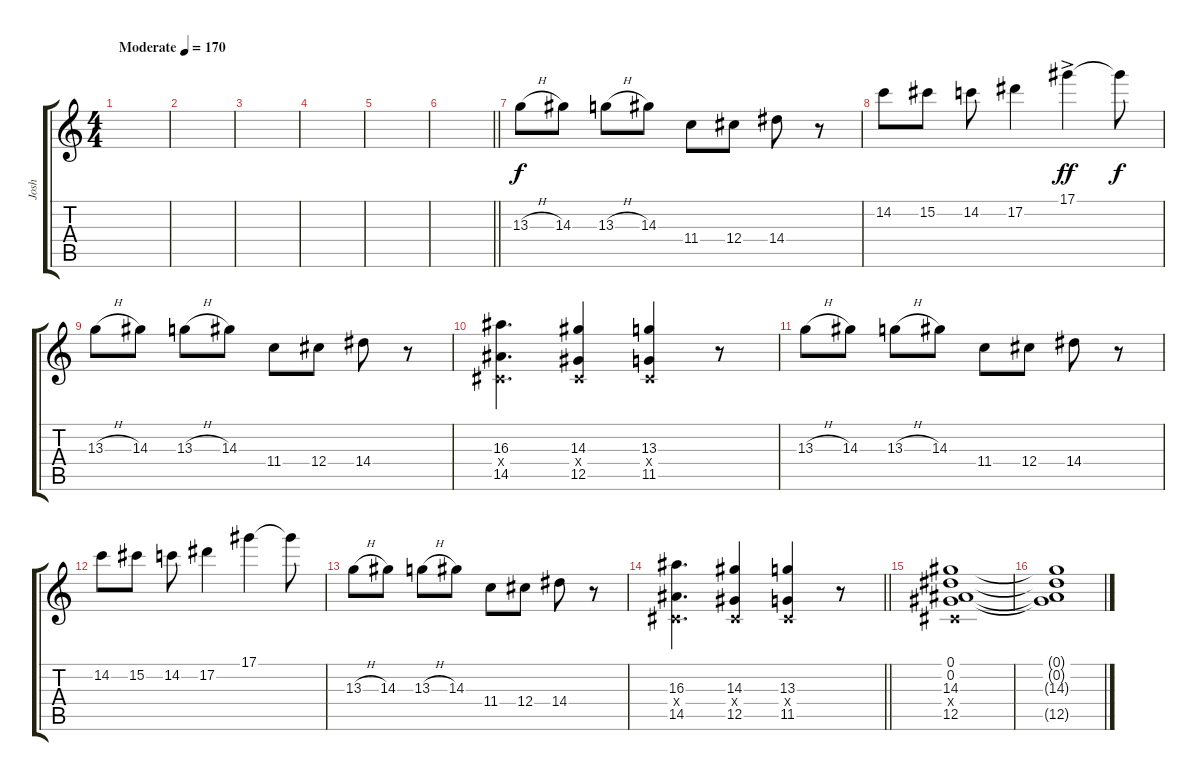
\track ("Josh" "Josh") {instrument distortionguitar}
\staff {score tabs}
\tuning (Eb4 Bb3 Gb3 Db3 Ab2 Db2) {hide}
\ts (4 4)
\tempo (170 "Moderate")
\clef g2
\ks c
|
|
|
|
|
\barLineRight lightlight
|
\section ("" "")
13.3{h}.8 14.3.8 13.3{h}.8 14.3.8 11.4.8 12.4.8 14.4.8 r.8 |
14.2.8 15.2.8 14.2.8 17.2.4 17.1{ac}.4{dy ff} 17.1{t}.8{dy f} |
13.3{h}.8 14.3.8 13.3{h}.8 14.3.8 11.4.8 12.4.8 14.4.8 r.8 |
(16.3 0.4{x} 14.5).4{d} (14.3 0.4{x} 12.5).4 (13.3 0.4{x} 11.5).4 r.8 |
13.3{h}.8 14.3.8 13.3{h}.8 14.3.8 11.4.8 12.4.8 14.4.8 r.8 |
14.2.8 15.2.8 14.2.8 17.2.4 17.1.4 17.1{t}.8 |
13.3{h}.8 14.3.8 13.3{h}.8 14.3.8 11.4.8 12.4.8 14.4.8 r.8 |
\barLineRight lightlight
(16.3 0.4{x} 14.5).4{d} (14.3 0.4{x} 12.5).4 (13.3 0.4{x} 11.5).4 r.8 |
\section ("" "")
(0.1 0.2 14.3 0.4{x} 12.5).1{volume 5} |
(0.1{t} 0.2{t} 14.3{t} 12.5{t}).1
